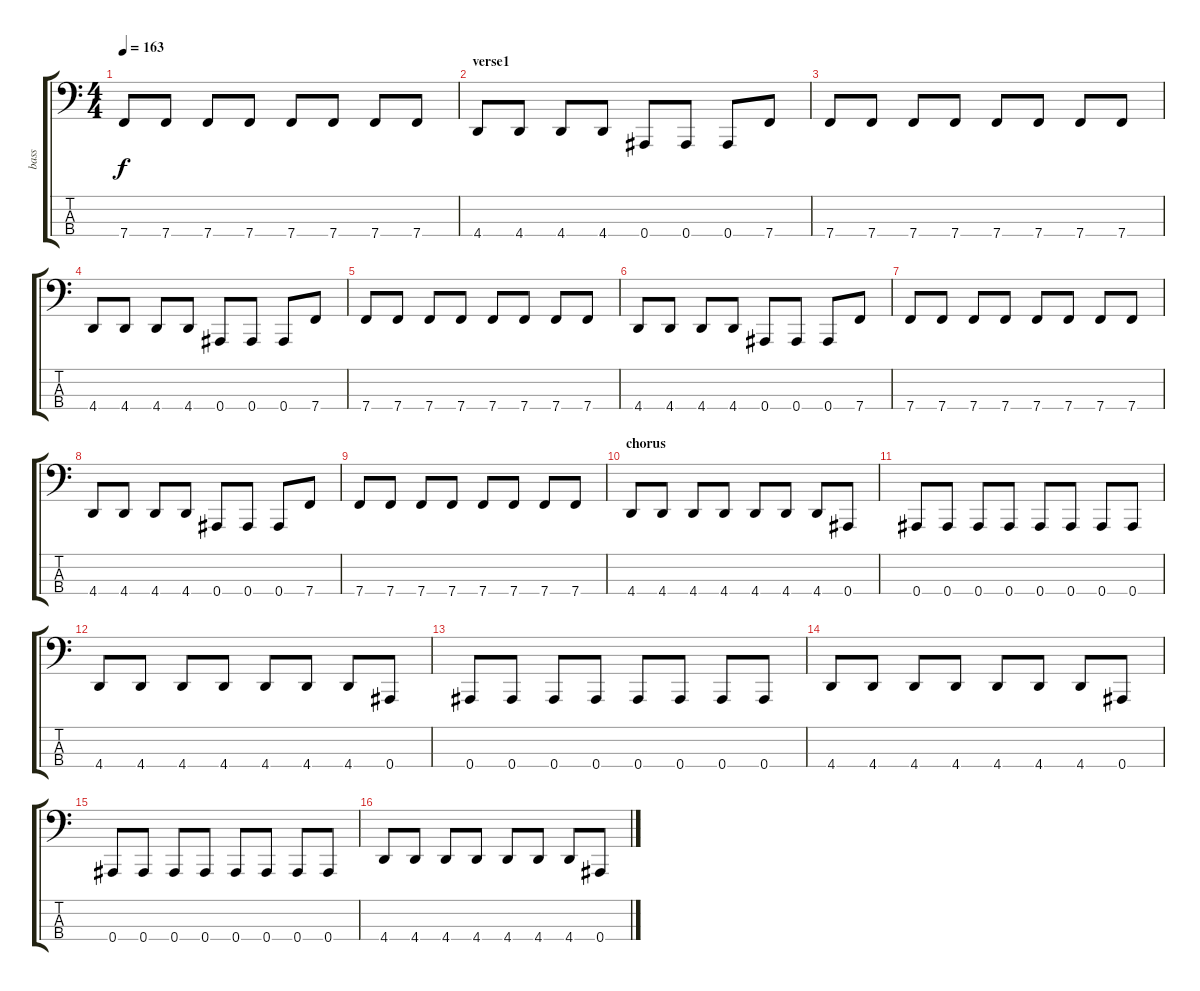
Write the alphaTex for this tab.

\track ("bass" "bass") {instrument electricbassfinger}
\staff {score tabs}
\tuning (Eb2 Bb1 F1 Bb0) {hide}
\ts (4 4)
\tempo 163
\clef f4
\ks c
7.4.8{dy f} 7.4.8 7.4.8 7.4.8 7.4.8 7.4.8 7.4.8 7.4.8 |
\section ("" "verse1")
4.4.8 4.4.8 4.4.8 4.4.8 0.4.8 0.4.8 0.4.8 7.4.8 |
7.4.8 7.4.8 7.4.8 7.4.8 7.4.8 7.4.8 7.4.8 7.4.8 |
4.4.8 4.4.8 4.4.8 4.4.8 0.4.8 0.4.8 0.4.8 7.4.8 |
7.4.8 7.4.8 7.4.8 7.4.8 7.4.8 7.4.8 7.4.8 7.4.8 |
4.4.8 4.4.8 4.4.8 4.4.8 0.4.8 0.4.8 0.4.8 7.4.8 |
7.4.8 7.4.8 7.4.8 7.4.8 7.4.8 7.4.8 7.4.8 7.4.8 |
4.4.8 4.4.8 4.4.8 4.4.8 0.4.8 0.4.8 0.4.8 7.4.8 |
7.4.8 7.4.8 7.4.8 7.4.8 7.4.8 7.4.8 7.4.8 7.4.8 |
\section ("" "chorus")
4.4.8 4.4.8 4.4.8 4.4.8 4.4.8 4.4.8 4.4.8 0.4.8 |
0.4.8 0.4.8 0.4.8 0.4.8 0.4.8 0.4.8 0.4.8 0.4.8 |
4.4.8 4.4.8 4.4.8 4.4.8 4.4.8 4.4.8 4.4.8 0.4.8 |
0.4.8 0.4.8 0.4.8 0.4.8 0.4.8 0.4.8 0.4.8 0.4.8 |
4.4.8 4.4.8 4.4.8 4.4.8 4.4.8 4.4.8 4.4.8 0.4.8 |
0.4.8 0.4.8 0.4.8 0.4.8 0.4.8 0.4.8 0.4.8 0.4.8 |
4.4.8 4.4.8 4.4.8 4.4.8 4.4.8 4.4.8 4.4.8 0.4.8
